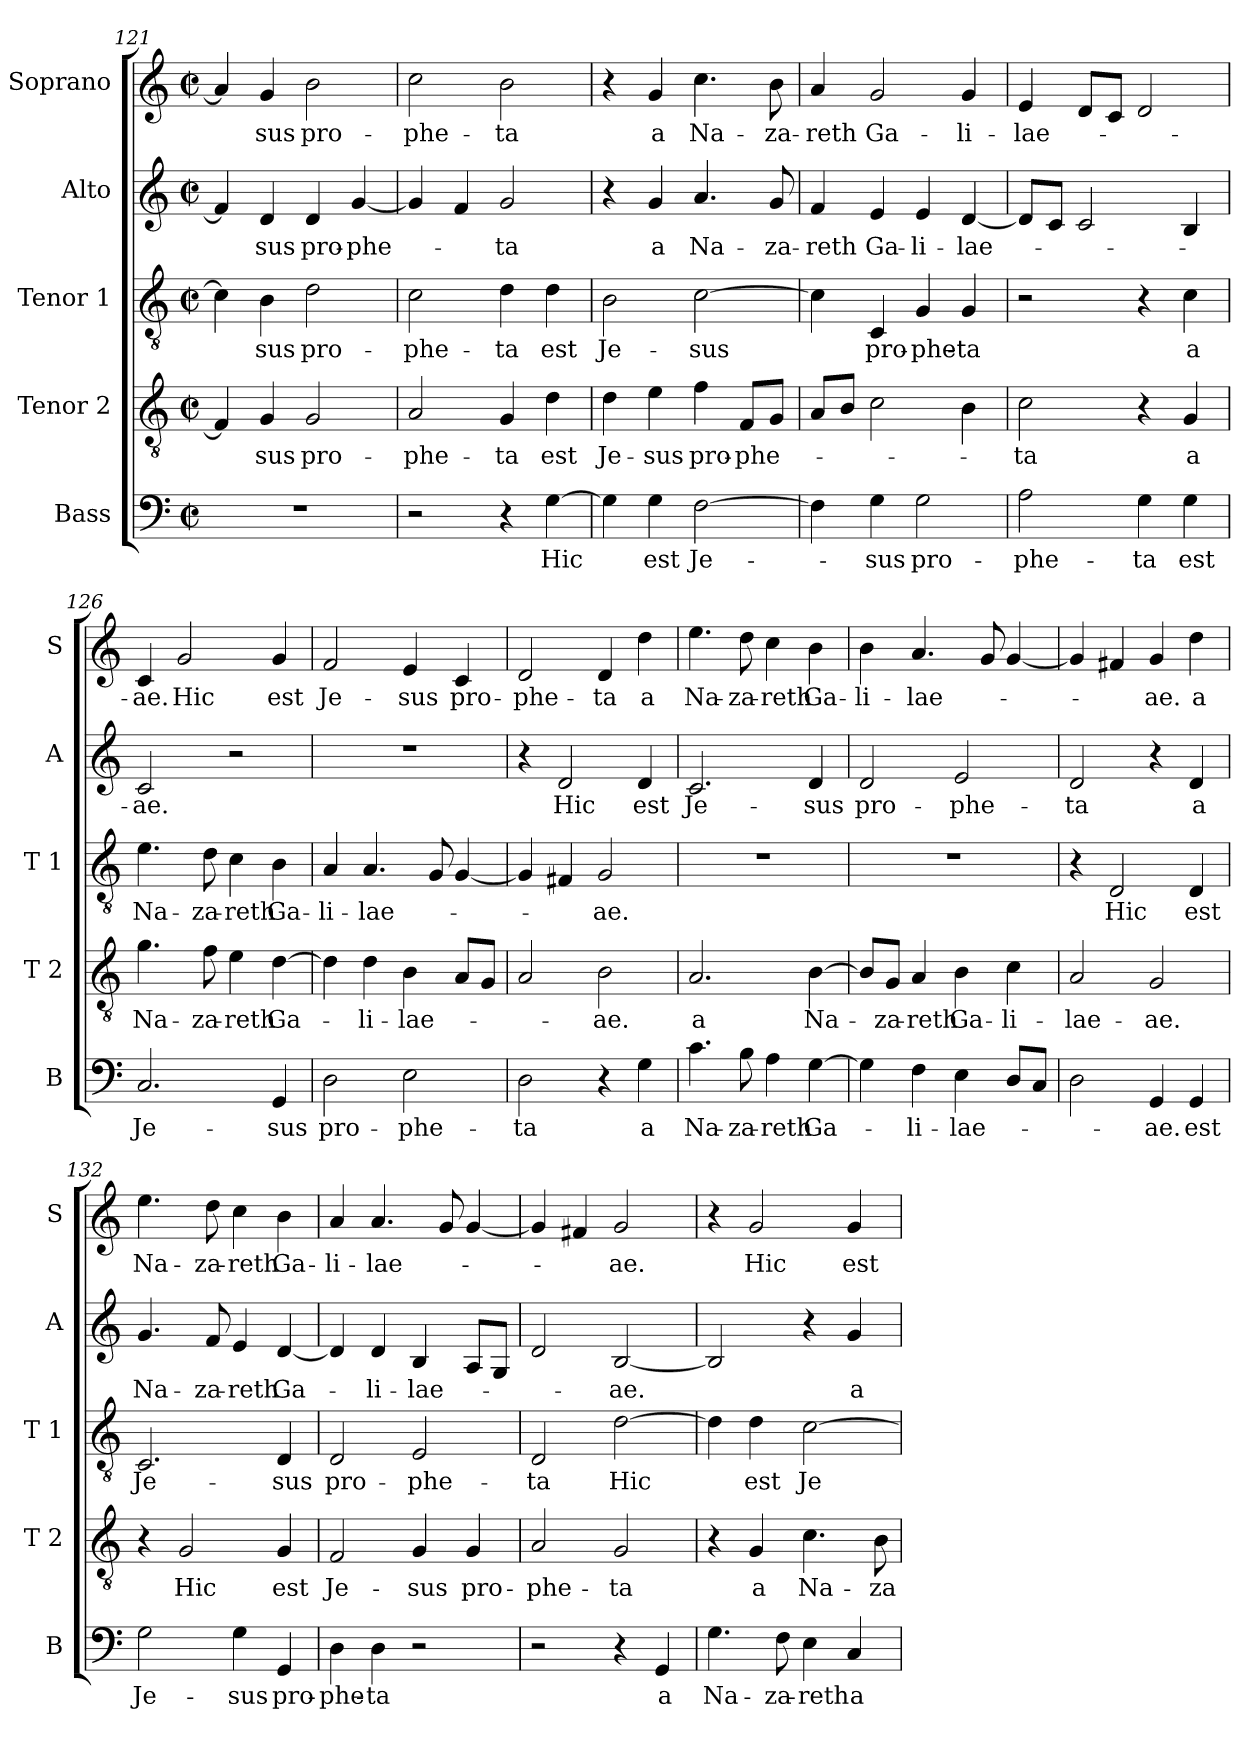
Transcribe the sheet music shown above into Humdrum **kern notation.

**kern	**text	**kern	**text	**kern	**text	**kern	**text	**kern	**text
*part5	*part5	*part4	*part4	*part3	*part3	*part2	*part2	*part1	*part1
*staff5	*staff5	*staff4	*staff4	*staff3	*staff3	*staff2	*staff2	*staff1	*staff1
*I"Bass	*	*I"Tenor 2	*	*I"Tenor 1	*	*I"Alto	*	*I"Soprano	*
*I'B	*	*I'T 2	*	*I'T 1	*	*I'A	*	*I'S	*
*clefF4	*	*clefGv2	*	*clefGv2	*	*clefG2	*	*clefG2	*
*k[]	*	*k[]	*	*k[]	*	*k[]	*	*k[]	*
*C:	*	*C:	*	*C:	*	*C:	*	*C:	*
*M2/2	*	*M2/2	*	*M2/2	*	*M2/2	*	*M2/2	*
*met(c|)	*	*met(c|)	*	*met(c|)	*	*met(c|)	*	*met(c|)	*
=121	=121	=121	=121	=121	=121	=121	=121	=121	=121
1r	.	4F/]	.	4c\]	.	4f/]	.	4a/]	.
.	.	4G/	-sus	4B\	-sus	4d/	-sus	4g/	-sus
.	.	2G/	pro-	2d\	pro-	4d/	pro-	2b\	pro-
.	.	.	.	.	.	[4g/	-phe-	.	.
=122	=122	=122	=122	=122	=122	=122	=122	=122	=122
2r	.	2A/	-phe-	2c\	-phe-	4g/]	.	2cc\	-phe-
.	.	.	.	.	.	4f/	.	.	.
4r	.	4G/	-ta	4d\	-ta	2g/	-ta	2b\	-ta
[4G\	Hic	4d\	est	4d\	est	.	.	.	.
=123	=123	=123	=123	=123	=123	=123	=123	=123	=123
4G\]	.	4d\	Je-	2B\	Je-	4r	.	4r	.
4G\	est	4e\	-sus	.	.	4g/	a	4g/	a
[2F\	Je-	4f\	pro-	[2c\	-sus	4.a/	Na-	4.cc\	Na-
.	.	8F/L	-phe-	.	.	.	.	.	.
.	.	8G/J	.	.	.	8g/	-za-	8b\	-za-
=124	=124	=124	=124	=124	=124	=124	=124	=124	=124
4F\]	.	8A/L	.	4c\]	.	4f/	-reth	4a/	-reth
.	.	8B/J	.	.	.	.	.	.	.
4G\	-sus	2c\	.	4C/	pro-	4e/	Ga-	2g/	Ga-
2G\	pro-	.	.	4G/	-phe-	4e/	-li-	.	.
.	.	4B\	.	4G/	-ta	[4d/	-lae-	4g/	-li-
!!LO:PB:g=z
=125	=125	=125	=125	=125	=125	=125	=125	=125	=125
2A\	-phe-	2c\	-ta	2r	.	8d/L]	.	4e/	-lae-
.	.	.	.	.	.	8c/J	.	.	.
.	.	.	.	.	.	2c/	.	8d/L	.
.	.	.	.	.	.	.	.	8c/J	.
4G\	-ta	4r	.	4r	.	.	.	2d/	.
4G\	est	4G/	a	4c\	a	4B/	.	.	.
=126	=126	=126	=126	=126	=126	=126	=126	=126	=126
2.C/	Je-	4.g\	Na-	4.e\	Na-	2c/	-ae.	4c/	-ae.
.	.	.	.	.	.	.	.	2g/	Hic
.	.	8f\	-za-	8d\	-za-	.	.	.	.
.	.	4e\	-reth	4c\	-reth	2r	.	.	.
4GG/	-sus	[4d\	Ga-	4B\	Ga-	.	.	4g/	est
=127	=127	=127	=127	=127	=127	=127	=127	=127	=127
2D\	pro-	4d\]	.	4A/	-li-	1r	.	2f/	Je-
.	.	4d\	-li-	4.A/	-lae-	.	.	.	.
2E\	-phe-	4B\	-lae-	.	.	.	.	4e/	-sus
.	.	.	.	8G/	.	.	.	.	.
.	.	8A/L	.	[4G/	.	.	.	4c/	pro-
.	.	8G/J	.	.	.	.	.	.	.
=128	=128	=128	=128	=128	=128	=128	=128	=128	=128
2D\	-ta	2A/	.	4G/]	.	4r	.	2d/	-phe-
.	.	.	.	4F#X/	.	2d/	Hic	.	.
4r	.	2B\	-ae.	2G/	-ae.	.	.	4d/	-ta
4G\	a	.	.	.	.	4d/	est	4dd\	a
=129	=129	=129	=129	=129	=129	=129	=129	=129	=129
4.c\	Na-	2.A/	a	1r	.	2.c/	Je-	4.ee\	Na-
8B\	-za-	.	.	.	.	.	.	8dd\	-za-
4A\	-reth	.	.	.	.	.	.	4cc\	-reth
[4G\	Ga-	[4B\	Na-	.	.	4d/	-sus	4b\	Ga-
!!LO:LB:g=z
=130	=130	=130	=130	=130	=130	=130	=130	=130	=130
4G\]	.	8B/L]	.	1r	.	2d/	pro-	4b\	-li-
.	.	8G/J	-za-	.	.	.	.	.	.
4F\	-li-	4A/	-reth	.	.	.	.	4.a/	-lae-
4E\	-lae-	4B\	Ga-	.	.	2e/	-phe-	.	.
.	.	.	.	.	.	.	.	8g/	.
8D/L	.	4c\	-li-	.	.	.	.	[4g/	.
8C/J	.	.	.	.	.	.	.	.	.
=131	=131	=131	=131	=131	=131	=131	=131	=131	=131
2D\	.	2A/	-lae-	4r	.	2d/	-ta	4g/]	.
.	.	.	.	2D/	Hic	.	.	4f#X/	.
4GG/	-ae.	2G/	-ae.	.	.	4r	.	4g/	-ae.
4GG/	est	.	.	4D/	est	4d/	a	4dd\	a
=132	=132	=132	=132	=132	=132	=132	=132	=132	=132
2G\	Je-	4r	.	2.C/	Je-	4.g/	Na-	4.ee\	Na-
.	.	2G/	Hic	.	.	.	.	.	.
.	.	.	.	.	.	8f/	-za-	8dd\	-za-
4G\	-sus	.	.	.	.	4e/	-reth	4cc\	-reth
4GG/	pro-	4G/	est	4D/	-sus	[4d/	Ga-	4b\	Ga-
=133	=133	=133	=133	=133	=133	=133	=133	=133	=133
4D\	-phe-	2F/	Je-	2D/	pro-	4d/]	.	4a/	-li-
4D\	-ta	.	.	.	.	4d/	-li-	4.a/	-lae-
2r	.	4G/	-sus	2E/	-phe-	4B/	-lae-	.	.
.	.	.	.	.	.	.	.	8g/	.
.	.	4G/	pro-	.	.	8A/L	.	[4g/	.
.	.	.	.	.	.	8G/J	.	.	.
=134	=134	=134	=134	=134	=134	=134	=134	=134	=134
2r	.	2A/	-phe-	2D/	-ta	2d/	.	4g/]	.
.	.	.	.	.	.	.	.	4f#X/	.
4r	.	2G/	-ta	[2d\	Hic	[2B/	-ae.	2g/	-ae.
4GG/	a	.	.	.	.	.	.	.	.
!!LO:PB:g=z
=135	=135	=135	=135	=135	=135	=135	=135	=135	=135
4.G\	Na-	4r	.	4d\]	.	2B/]	.	4r	.
.	.	4G/	a	4d\	est	.	.	2g/	Hic
8F\	-za-	.	.	.	.	.	.	.	.
4E\	-reth	4.c\	Na-	[2c\	Je-	4r	.	.	.
4C/	a	.	.	.	.	4g/	a	4g/	est
.	.	8B\	-za-	.	.	.	.	.	.
=	=	=	=	=	=	=	=	=	=
*-	*-	*-	*-	*-	*-	*-	*-	*-	*-
